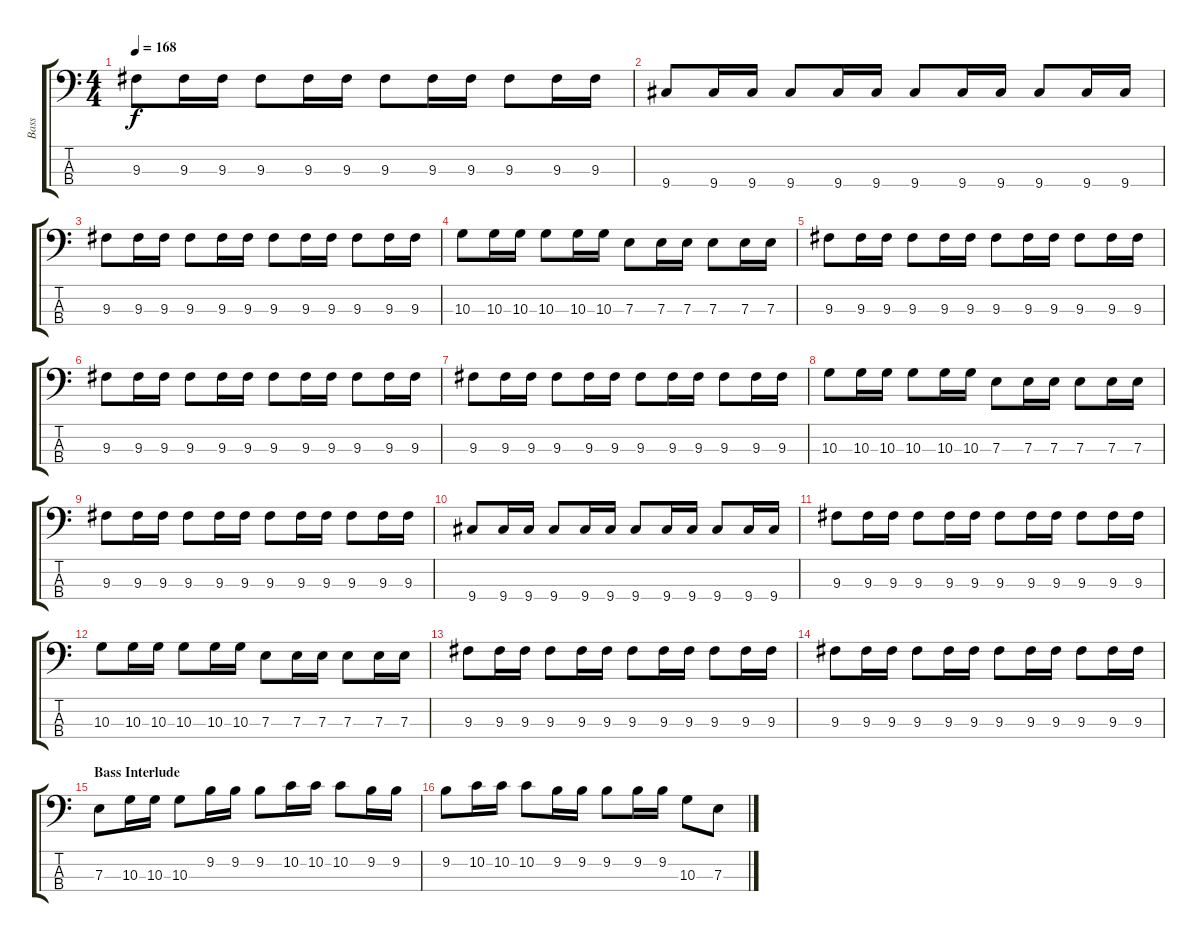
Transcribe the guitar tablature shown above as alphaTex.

\track ("Bass" "Bass") {instrument electricbassfinger}
\staff {score tabs}
\tuning (G2 D2 A1 E1) {hide}
\ts (4 4)
\tempo 168
\clef f4
\ks c
9.3.8{dy f} 9.3.16 9.3.16 9.3.8 9.3.16 9.3.16 9.3.8 9.3.16 9.3.16 9.3.8 9.3.16 9.3.16 |
9.4.8 9.4.16 9.4.16 9.4.8 9.4.16 9.4.16 9.4.8 9.4.16 9.4.16 9.4.8 9.4.16 9.4.16 |
9.3.8 9.3.16 9.3.16 9.3.8 9.3.16 9.3.16 9.3.8 9.3.16 9.3.16 9.3.8 9.3.16 9.3.16 |
10.3.8 10.3.16 10.3.16 10.3.8 10.3.16 10.3.16 7.3.8 7.3.16 7.3.16 7.3.8 7.3.16 7.3.16 |
9.3.8 9.3.16 9.3.16 9.3.8 9.3.16 9.3.16 9.3.8 9.3.16 9.3.16 9.3.8 9.3.16 9.3.16 |
9.3.8 9.3.16 9.3.16 9.3.8 9.3.16 9.3.16 9.3.8 9.3.16 9.3.16 9.3.8 9.3.16 9.3.16 |
9.3.8 9.3.16 9.3.16 9.3.8 9.3.16 9.3.16 9.3.8 9.3.16 9.3.16 9.3.8 9.3.16 9.3.16 |
10.3.8 10.3.16 10.3.16 10.3.8 10.3.16 10.3.16 7.3.8 7.3.16 7.3.16 7.3.8 7.3.16 7.3.16 |
9.3.8 9.3.16 9.3.16 9.3.8 9.3.16 9.3.16 9.3.8 9.3.16 9.3.16 9.3.8 9.3.16 9.3.16 |
9.4.8 9.4.16 9.4.16 9.4.8 9.4.16 9.4.16 9.4.8 9.4.16 9.4.16 9.4.8 9.4.16 9.4.16 |
9.3.8 9.3.16 9.3.16 9.3.8 9.3.16 9.3.16 9.3.8 9.3.16 9.3.16 9.3.8 9.3.16 9.3.16 |
10.3.8 10.3.16 10.3.16 10.3.8 10.3.16 10.3.16 7.3.8 7.3.16 7.3.16 7.3.8 7.3.16 7.3.16 |
9.3.8 9.3.16 9.3.16 9.3.8 9.3.16 9.3.16 9.3.8 9.3.16 9.3.16 9.3.8 9.3.16 9.3.16 |
9.3.8 9.3.16 9.3.16 9.3.8 9.3.16 9.3.16 9.3.8 9.3.16 9.3.16 9.3.8 9.3.16 9.3.16 |
\section ("" "Bass Interlude")
7.3.8 10.3.16 10.3.16 10.3.8 9.2.16 9.2.16 9.2.8 10.2.16 10.2.16 10.2.8 9.2.16 9.2.16 |
9.2.8 10.2.16 10.2.16 10.2.8 9.2.16 9.2.16 9.2.8 9.2.16 9.2.16 10.3.8 7.3.8
